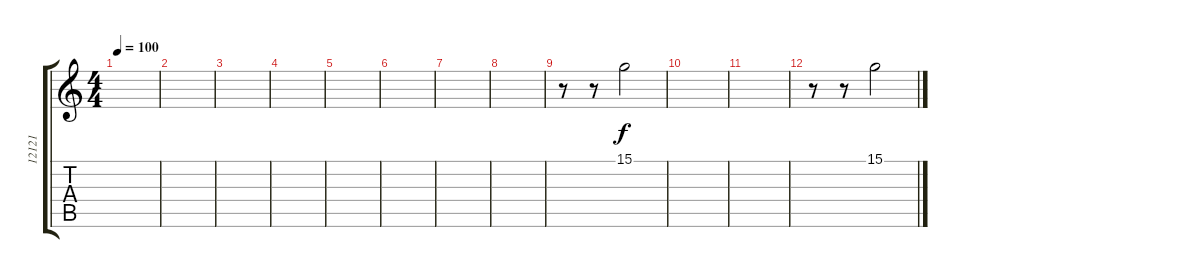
\track ("12121" "12121") {instrument pad4choir}
\staff {score tabs}
\tuning (E4 B3 G3 D3 A2 E2) {hide}
\ts (4 4)
\tempo 100
\clef g2
\ks c
|
|
|
|
|
|
|
|
r.8 r.8 15.1.2 |
|
|
r.8 r.8 15.1.2
